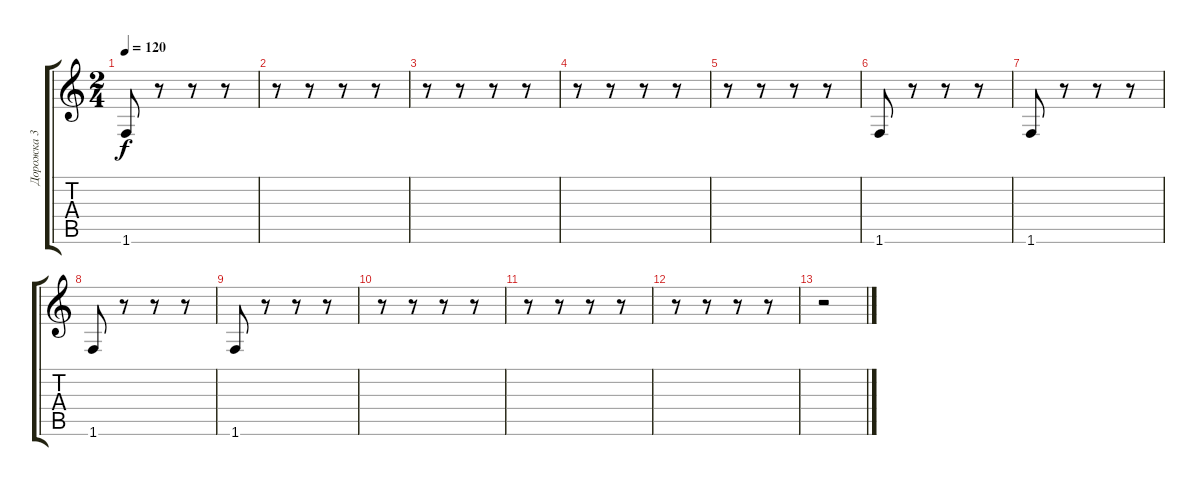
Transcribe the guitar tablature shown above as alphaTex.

\track ("Дорожка 3" "Дорожка 3") {instrument contrabass}
\staff {score tabs}
\tuning (E4 B3 G3 D3 A2 E2) {hide}
\ts (2 4)
\tempo 120
\clef g2
\ks c
1.6.8{dy f} r.8 r.8 r.8 |
r.8 r.8 r.8 r.8 |
r.8 r.8 r.8 r.8 |
r.8 r.8 r.8 r.8 |
r.8 r.8 r.8 r.8 |
1.6.8 r.8 r.8 r.8 |
1.6.8 r.8 r.8 r.8 |
1.6.8 r.8 r.8 r.8 |
1.6.8 r.8 r.8 r.8 |
r.8 r.8 r.8 r.8 |
r.8 r.8 r.8 r.8 |
r.8 r.8 r.8 r.8 |
r.2
